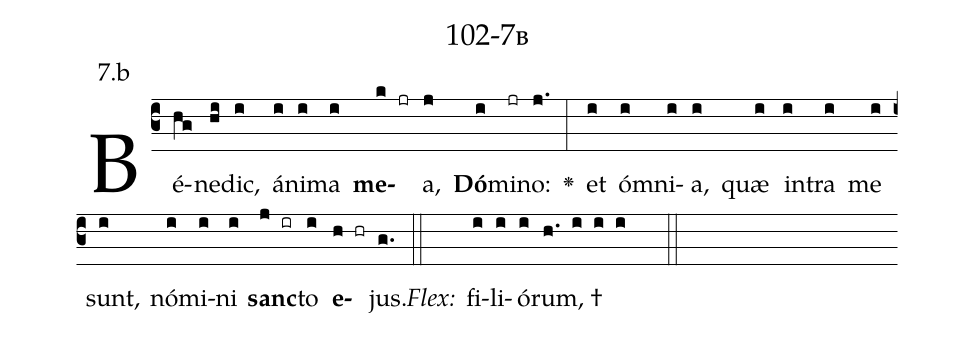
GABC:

name: 102-7b;
annotation: 7.b;
%%
(c3)Bé(hg)ne(hi)dic,(i) á(i)ni(i)ma(i) <b>me</b>(k jr)a,(j) <b>Dó</b>(i)mi(jr)no:(j.) <v>\greheightstar</v>(:) et(i) óm(i)ni(i)a,(i) quæ(i) in(i)tra(i) me(i) sunt,(i) nó(i)mi(i)ni(i) <b>sanc</b>(j ir)to(i) <b>e</b>(h hr)jus.(g.) (::)
<i>Flex:</i>()  fi(i)li(i)ó(i)rum, †(h. i i i  ::)

%E(i) u(i) o(j) u(i) a(h) e.(g.) (::)
